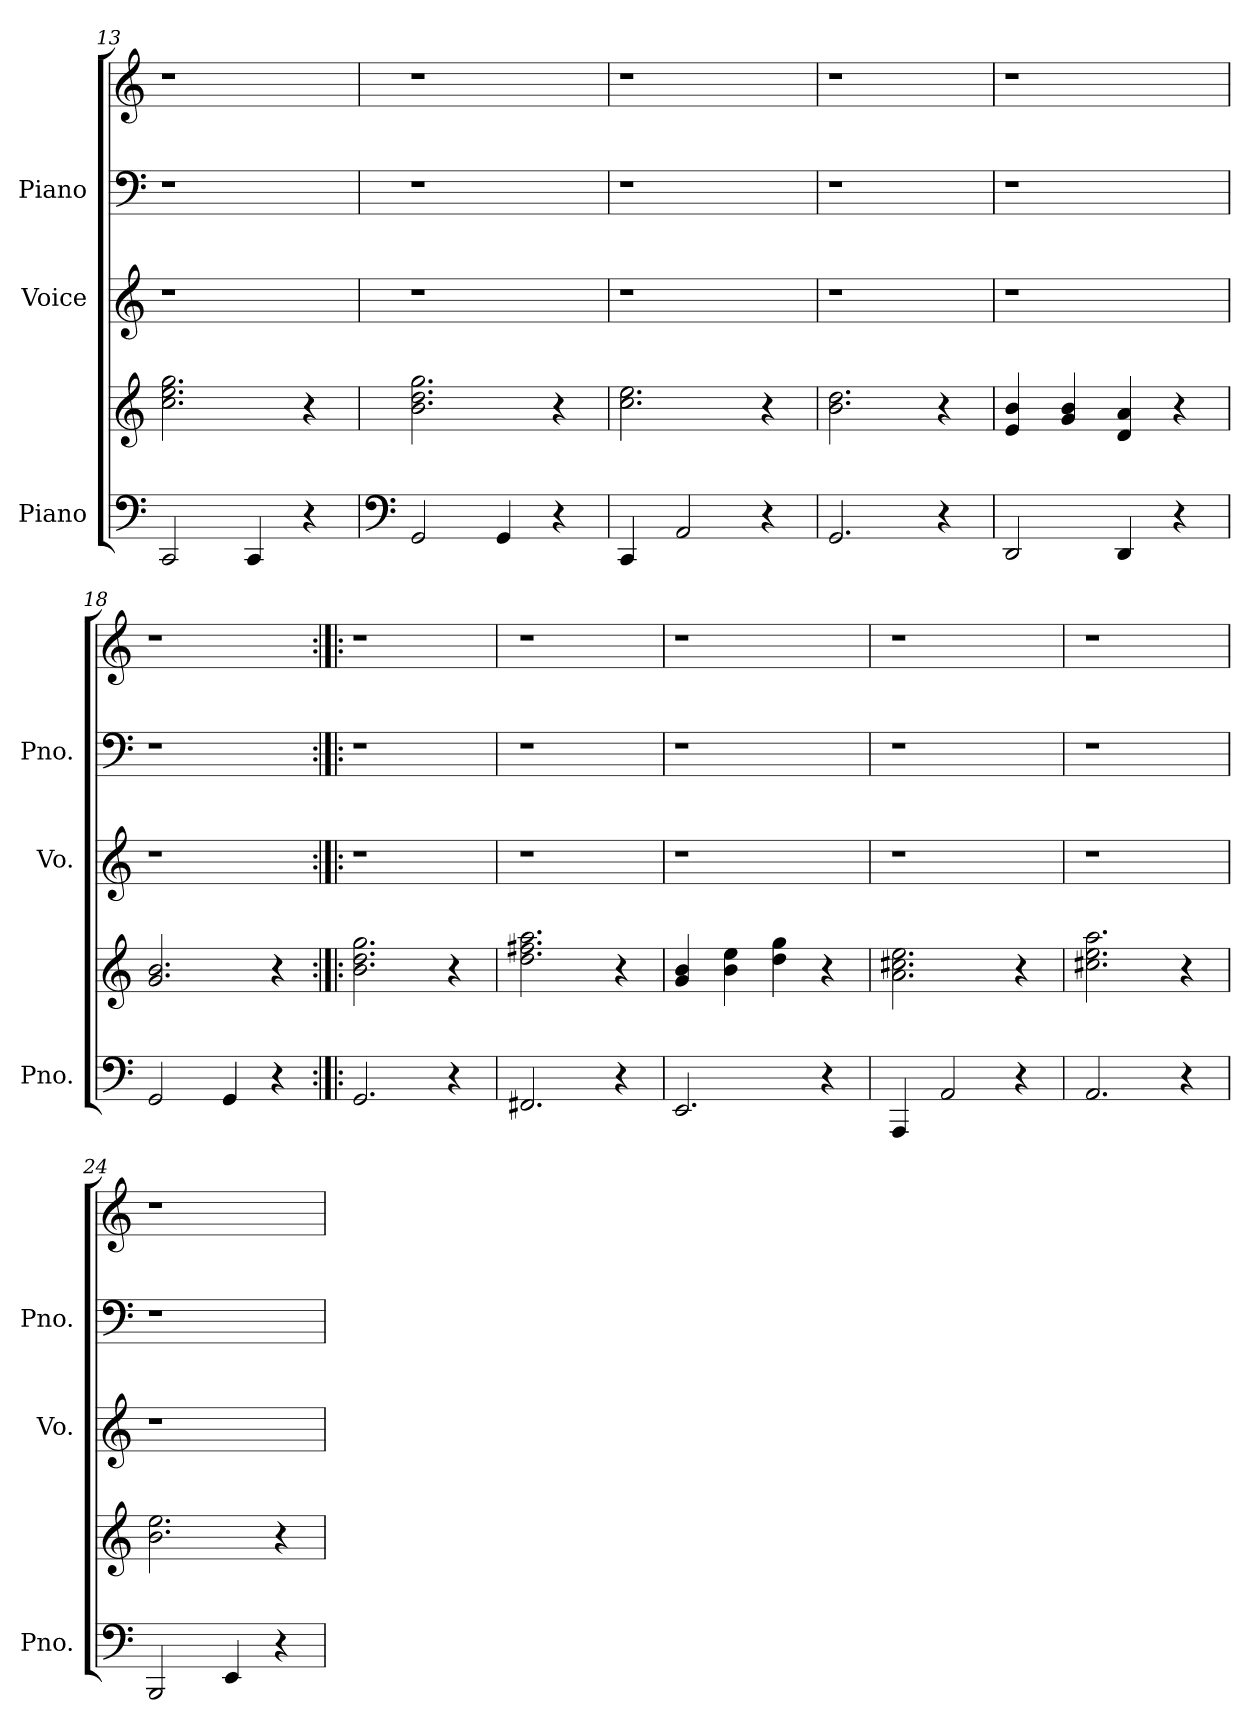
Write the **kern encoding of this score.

**kern	**kern	**kern	**kern	**kern
*part3	*part3	*part2	*part1	*part1
*staff5	*staff4	*staff3	*staff2	*staff1
*I"Piano	*	*I"Voice	*I"Piano	*
*I'Pno.	*	*I'Vo.	*I'Pno.	*
*clefF4	*clefG2	*clefG2	*clefF4	*clefG2
*k[]	*k[]	*k[]	*k[]	*k[]
=13	=13	=13	=13	=13
2CC/	2.cc\ 2.ee\ 2.gg\	1r	1r	1r
4CC/	.	.	.	.
4r	4r	.	.	.
=14	=14	=14	=14	=14
*clefF4	*	*	*	*
2GG/	2.b\ 2.dd\ 2.gg\	1r	1r	1r
4GG/	.	.	.	.
4r	4r	.	.	.
!!LO:LB:g=z
=15	=15	=15	=15	=15
4CC/	2.cc\ 2.ee\	1r	1r	1r
2AA/	.	.	.	.
4r	4r	.	.	.
=16	=16	=16	=16	=16
2.GG/	2.b\ 2.dd\	1r	1r	1r
4r	4r	.	.	.
=17	=17	=17	=17	=17
2DD/	4e/ 4b/	1r	1r	1r
.	4g/ 4b/	.	.	.
4DD/	4d/ 4a/	.	.	.
4r	4r	.	.	.
=18	=18	=18	=18	=18
2GG/	2.g/ 2.b/	1r	1r	1r
4GG/	.	.	.	.
4r	4r	.	.	.
!!LO:PB:g=z
=19:|!|:	=19:|!|:	=19:|!|:	=19:|!|:	=19:|!|:
2.GG/	2.b\ 2.dd\ 2.gg\	1r	1r	1r
4r	4r	.	.	.
=20	=20	=20	=20	=20
2.FF#/	2.dd\ 2.ff#\ 2.aa\	1r	1r	1r
4r	4r	.	.	.
=21	=21	=21	=21	=21
2.EE/	4g/ 4b/	1r	1r	1r
.	4b\ 4ee\	.	.	.
.	4dd\ 4gg\	.	.	.
4r	4r	.	.	.
=22	=22	=22	=22	=22
4AAA/	2.a\ 2.cc#X\ 2.ee\	1r	1r	1r
2AA/	.	.	.	.
4r	4r	.	.	.
!!LO:LB:g=z
=23	=23	=23	=23	=23
2.AA/	2.cc#X\ 2.ee\ 2.aa\	1r	1r	1r
4r	4r	.	.	.
=24	=24	=24	=24	=24
2BBB/	2.b\ 2.ee\	1r	1r	1r
4EE/	.	.	.	.
4r	4r	.	.	.
=	=	=	=	=
*-	*-	*-	*-	*-
